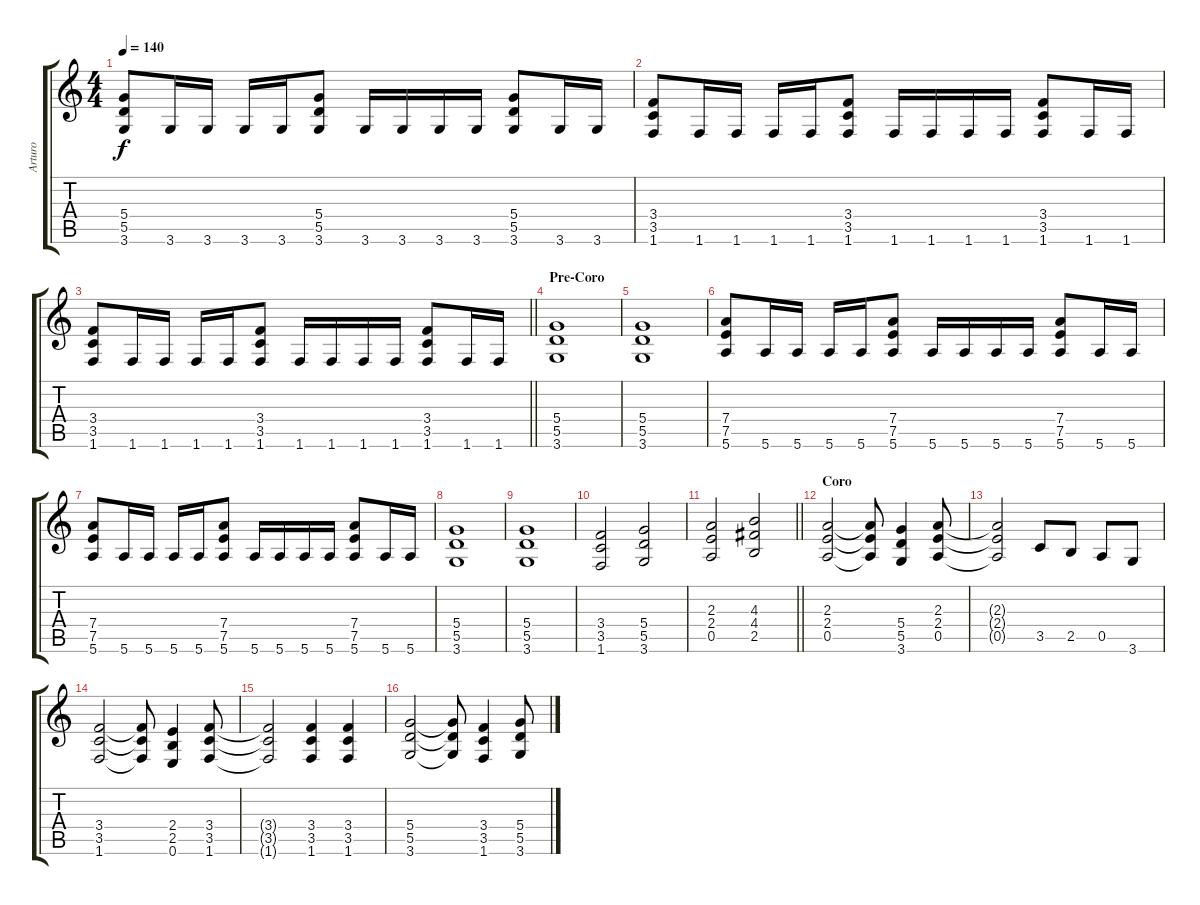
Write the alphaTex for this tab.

\track ("Arturo" "Arturo") {instrument distortionguitar}
\staff {score tabs}
\tuning (E4 B3 G3 D3 A2 E2) {hide}
\ts (4 4)
\tempo 140
\clef g2
\ks c
(5.4 5.5 3.6).8{dy f} 3.6.16 3.6.16 3.6.16 3.6.16 (5.4 5.5 3.6).8 3.6.16 3.6.16 3.6.16 3.6.16 (5.4 5.5 3.6).8 3.6.16 3.6.16 |
(3.4 3.5 1.6).8 1.6.16 1.6.16 1.6.16 1.6.16 (3.4 3.5 1.6).8 1.6.16 1.6.16 1.6.16 1.6.16 (3.4 3.5 1.6).8 1.6.16 1.6.16 |
\barLineRight lightlight
(3.4 3.5 1.6).8 1.6.16 1.6.16 1.6.16 1.6.16 (3.4 3.5 1.6).8 1.6.16 1.6.16 1.6.16 1.6.16 (3.4 3.5 1.6).8 1.6.16 1.6.16 |
\section ("" "Pre-Coro")
(5.4 5.5 3.6).1 |
(5.4 5.5 3.6).1 |
(7.4 7.5 5.6).8 5.6.16 5.6.16 5.6.16 5.6.16 (7.4 7.5 5.6).8 5.6.16 5.6.16 5.6.16 5.6.16 (7.4 7.5 5.6).8 5.6.16 5.6.16 |
(7.4 7.5 5.6).8 5.6.16 5.6.16 5.6.16 5.6.16 (7.4 7.5 5.6).8 5.6.16 5.6.16 5.6.16 5.6.16 (7.4 7.5 5.6).8 5.6.16 5.6.16 |
(5.4 5.5 3.6).1 |
(5.4 5.5 3.6).1 |
(3.4 3.5 1.6).2 (5.4 5.5 3.6).2 |
\barLineRight lightlight
(2.3 2.4 0.5).2 (4.3 4.4 2.5).2 |
\section ("" "Coro")
(2.3 2.4 0.5).2 (2.3{t} 2.4{t} 0.5{t}).8 (5.4 5.5 3.6).4 (2.3 2.4 0.5).8 |
(2.3{t} 2.4{t} 0.5{t}).2 3.5.8 2.5.8 0.5.8 3.6.8 |
(3.4 3.5 1.6).2 (3.4{t} 3.5{t} 1.6{t}).8 (2.4 2.5 0.6).4 (3.4 3.5 1.6).8 |
(3.4{t} 3.5{t} 1.6{t}).2 (3.4 3.5 1.6).4 (3.4 3.5 1.6).4 |
(5.4 5.5 3.6).2 (5.4{t} 5.5{t} 3.6{t}).8 (3.4 3.5 1.6).4 (5.4 5.5 3.6).8
